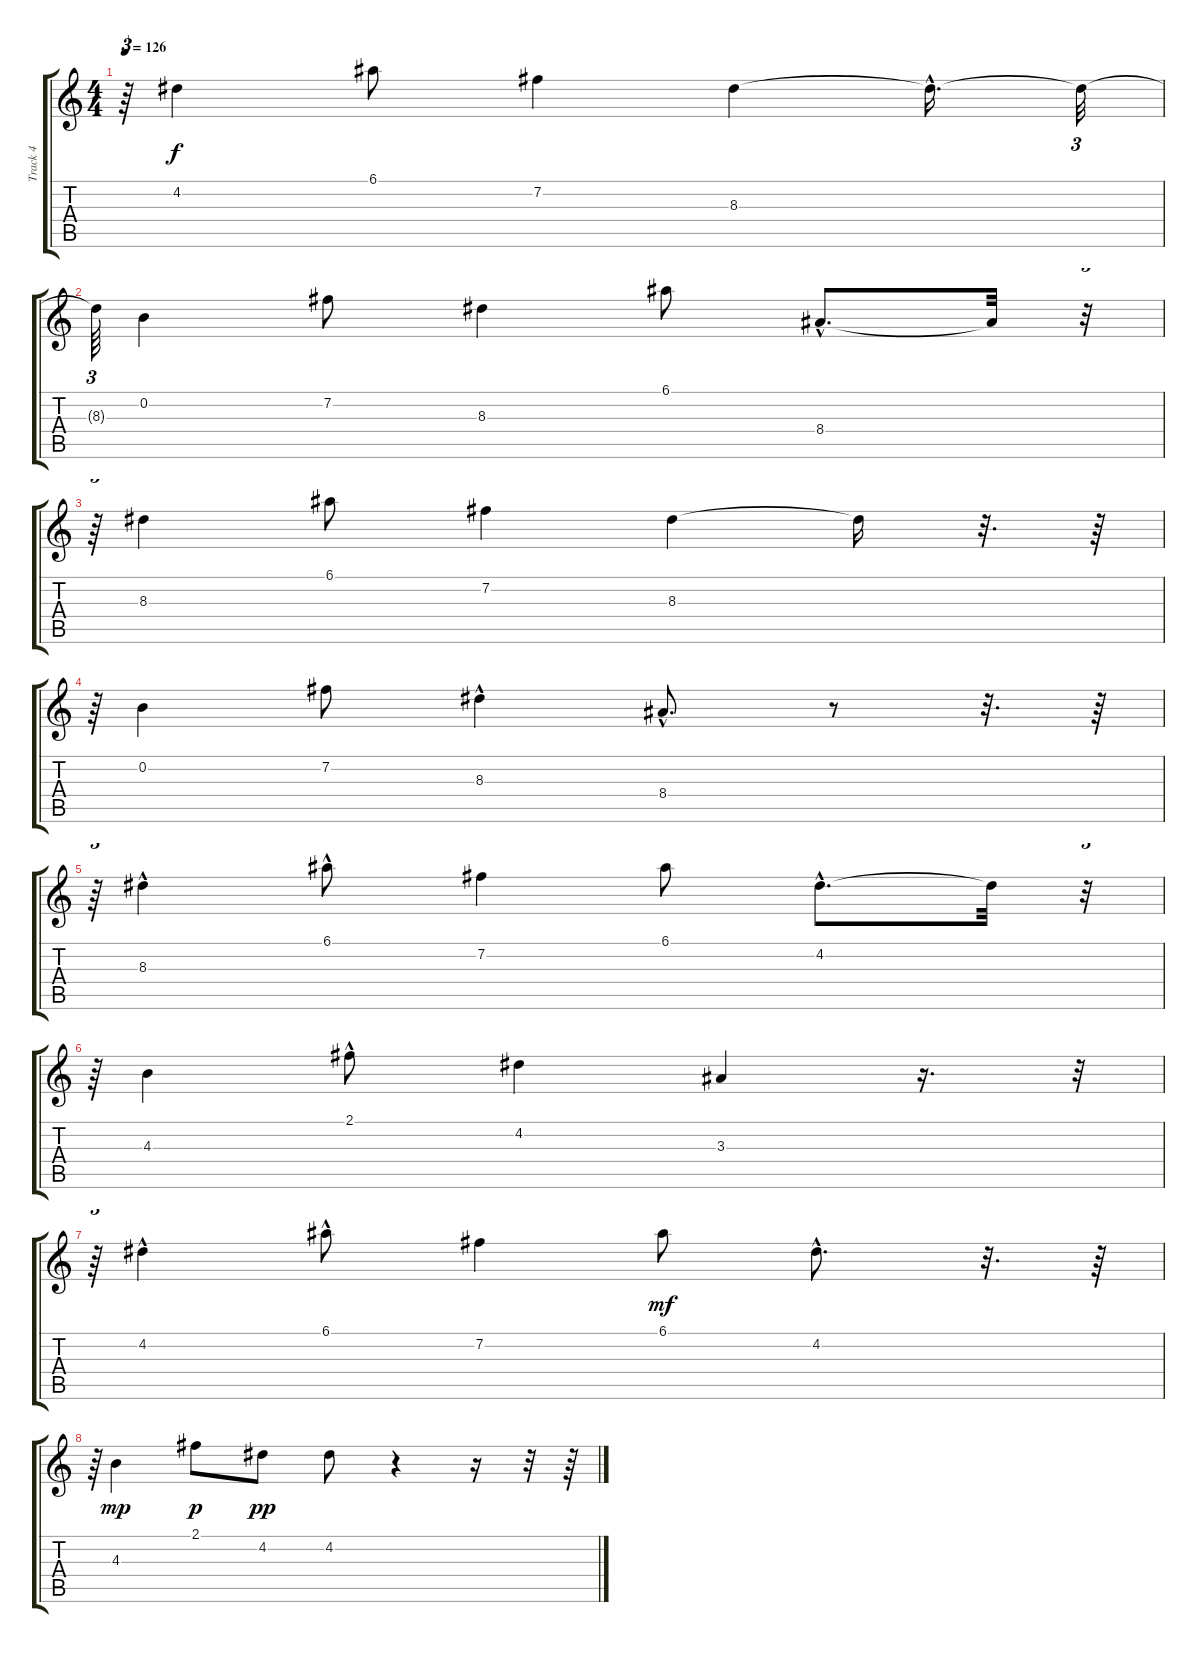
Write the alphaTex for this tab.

\track ("Track 4" "Track 4") {instrument acousticguitarsteel}
\staff {score tabs}
\tuning (E4 B3 G3 D3 A2 E2) {hide}
\ts (4 4)
\tempo 126
\clef g2
\ks c
r.64{tu (3 2) dy f} 4.2.4 6.1.8 7.2.4 8.3.4 8.3{hac t}.16{d} 8.3{t}.32{tu (3 2)} |
8.3{t}.64{tu (3 2)} 0.2.4 7.2.8 8.3.4 6.1.8 8.4{hac}.8{d} 8.4{t}.32 r.32{tu (3 2)} |
r.64{tu (3 2)} 8.3.4 6.1.8 7.2.4 8.3.4 8.3{t}.16 r.32{d} r.64 |
r.64{tu (3 2)} 0.2.4 7.2.8 8.3{hac}.4 8.4{hac}.8{d} r.8 r.32{d} r.64 |
r.64{tu (3 2)} 8.3{hac}.4 6.1{hac}.8 7.2.4 6.1.8 4.2{hac}.8{d} 4.2{t}.32 r.32{tu (3 2)} |
r.64{tu (3 2)} 4.3.4 2.1{hac}.8 4.2.4 3.3.4 r.16{d} r.32{tu (3 2)} |
r.64{tu (3 2)} 4.2{hac}.4 6.1{hac}.8 7.2.4 6.1.8{dy mf} 4.2{hac}.8{d} r.32{d} r.64 |
r.64{tu (3 2)} 4.3.4{dy mp} 2.1.8{dy p} 4.2.8{dy pp} 4.2.8 r.4 r.16 r.32 r.64
